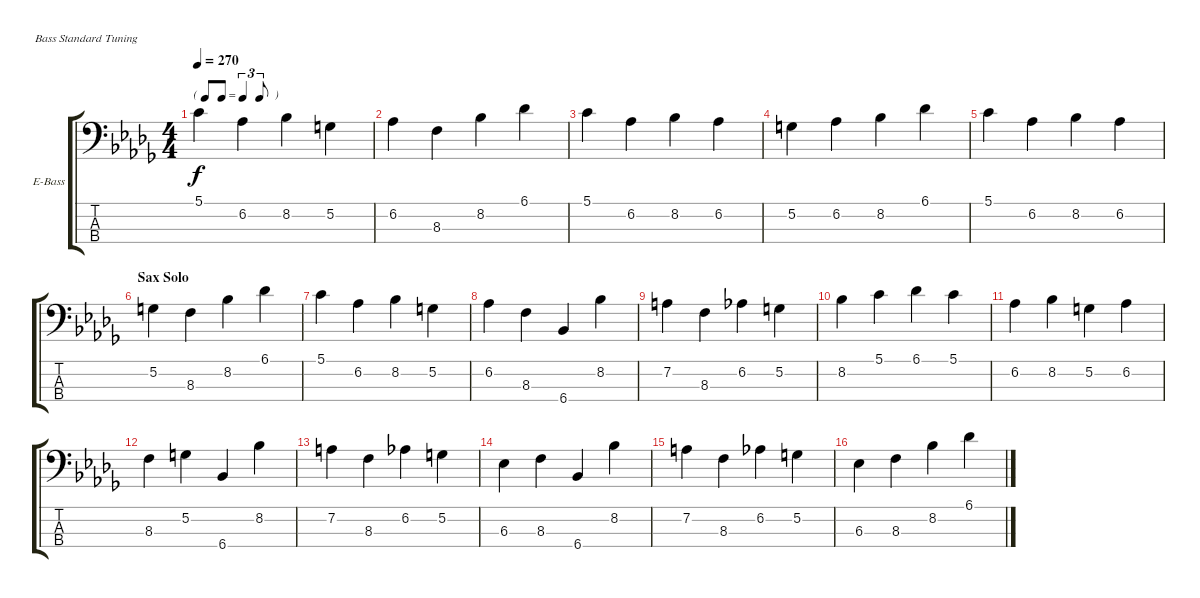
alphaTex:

\defaultSystemsLayout 4
\bracketExtendMode groupsimilarinstruments
\firstSystemTrackNameOrientation horizontal
\otherSystemsTrackNameOrientation horizontal
\track ("Electric Bass" "E-Bass") {multiBarRest instrument electricbassfinger}
\staff {score tabs}
\tuning (G2 D2 A1 E1)
\ts (4 4)
\tf triplet8th
\tempo 270
\clef f4
\ks bbminor
5.1.4{dy f} 6.2.4 8.2.4 5.2.4 |
6.2.4 8.3.4 8.2.4 6.1.4 |
5.1.4 6.2.4 8.2.4 6.2.4 |
5.2.4 6.2.4 8.2.4 6.1.4 |
5.1.4 6.2.4 8.2.4 6.2.4 |
\section ("" "Sax Solo")
5.2.4 8.3.4 8.2.4 6.1.4 |
5.1.4 6.2.4 8.2.4 5.2.4 |
6.2.4 8.3.4 6.4.4 8.2.4 |
7.2.4 8.3.4 6.2.4 5.2.4 |
8.2.4 5.1.4 6.1.4 5.1.4 |
6.2.4 8.2.4 5.2.4 6.2.4 |
8.3.4 5.2.4 6.4.4 8.2.4 |
7.2.4 8.3.4 6.2.4 5.2.4 |
6.3.4 8.3.4 6.4.4 8.2.4 |
7.2.4 8.3.4 6.2.4 5.2.4 |
6.3.4 8.3.4 8.2.4 6.1.4
